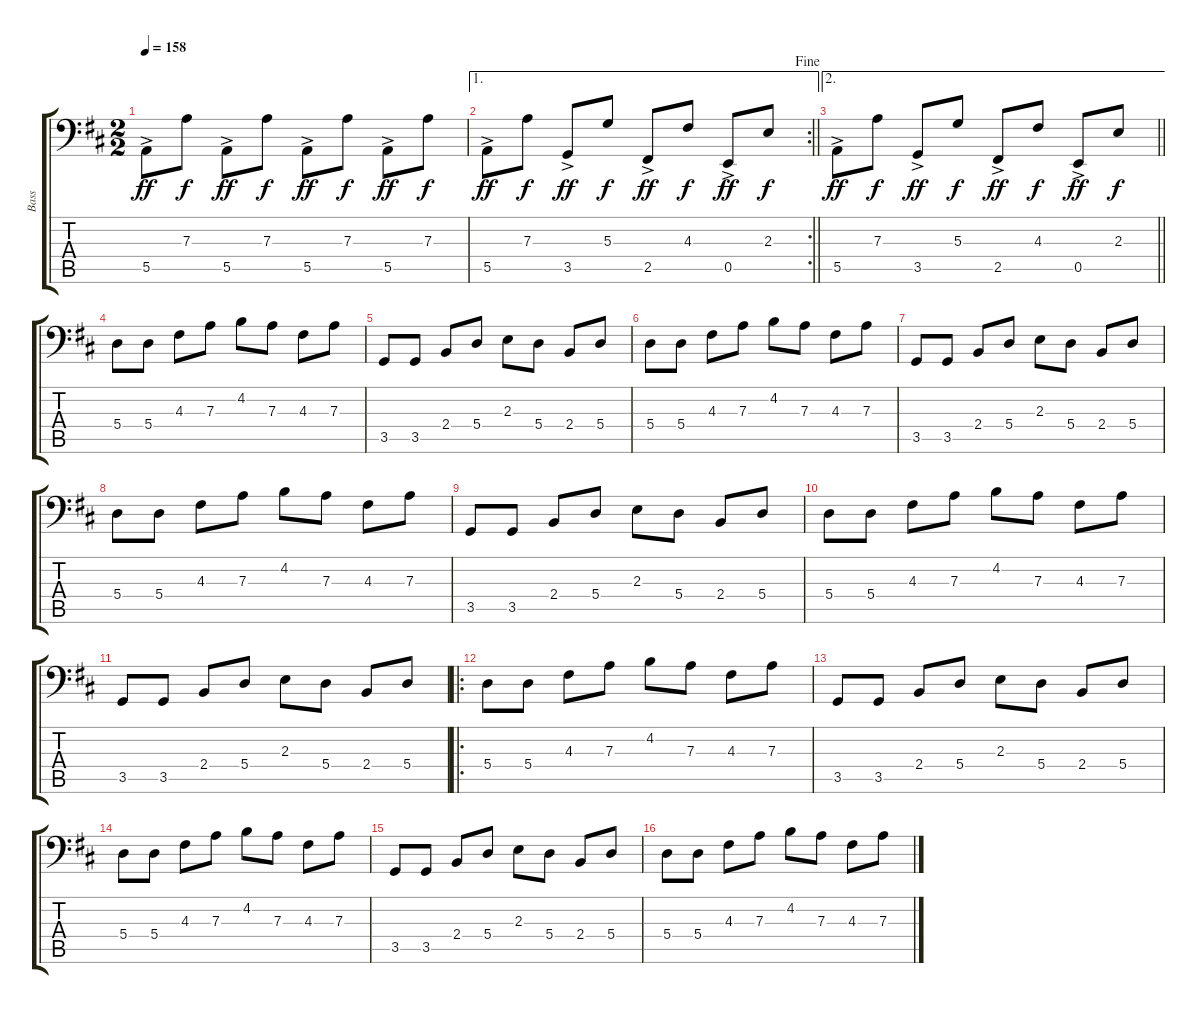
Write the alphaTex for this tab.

\track ("Bass" "Bass") {instrument electricbassfinger}
\staff {score tabs}
\tuning (C3 G2 D2 A1 E1 B0) {hide}
\ts (2 2)
\tempo 158
\clef f4
\ks d
5.5{ac}.8{dy ff} 7.3.8{dy f} 5.5{ac}.8{dy ff} 7.3.8{dy f} 5.5{ac}.8{dy ff} 7.3.8{dy f} 5.5{ac}.8{dy ff} 7.3.8{dy f} |
\ae 1
\rc 2
\jump fine
\barLineRight lightlight
5.5{ac}.8{dy ff} 7.3.8{dy f} 3.5{ac}.8{dy ff} 5.3.8{dy f} 2.5{ac}.8{dy ff} 4.3.8{dy f} 0.5{ac}.8{dy ff} 2.3.8{dy f} |
\ae 2
\barLineRight lightlight
5.5{ac}.8{dy ff} 7.3.8{dy f} 3.5{ac}.8{dy ff} 5.3.8{dy f} 2.5{ac}.8{dy ff} 4.3.8{dy f} 0.5{ac}.8{dy ff} 2.3.8{dy f} |
5.4.8 5.4.8 4.3.8 7.3.8 4.2.8 7.3.8 4.3.8 7.3.8 |
3.5.8 3.5.8 2.4.8 5.4.8 2.3.8 5.4.8 2.4.8 5.4.8 |
5.4.8 5.4.8 4.3.8 7.3.8 4.2.8 7.3.8 4.3.8 7.3.8 |
3.5.8 3.5.8 2.4.8 5.4.8 2.3.8 5.4.8 2.4.8 5.4.8 |
5.4.8 5.4.8 4.3.8 7.3.8 4.2.8 7.3.8 4.3.8 7.3.8 |
3.5.8 3.5.8 2.4.8 5.4.8 2.3.8 5.4.8 2.4.8 5.4.8 |
5.4.8 5.4.8 4.3.8 7.3.8 4.2.8 7.3.8 4.3.8 7.3.8 |
3.5.8 3.5.8 2.4.8 5.4.8 2.3.8 5.4.8 2.4.8 5.4.8 |
\ro
5.4.8 5.4.8 4.3.8 7.3.8 4.2.8 7.3.8 4.3.8 7.3.8 |
3.5.8 3.5.8 2.4.8 5.4.8 2.3.8 5.4.8 2.4.8 5.4.8 |
5.4.8 5.4.8 4.3.8 7.3.8 4.2.8 7.3.8 4.3.8 7.3.8 |
3.5.8 3.5.8 2.4.8 5.4.8 2.3.8 5.4.8 2.4.8 5.4.8 |
5.4.8 5.4.8 4.3.8 7.3.8 4.2.8 7.3.8 4.3.8 7.3.8
